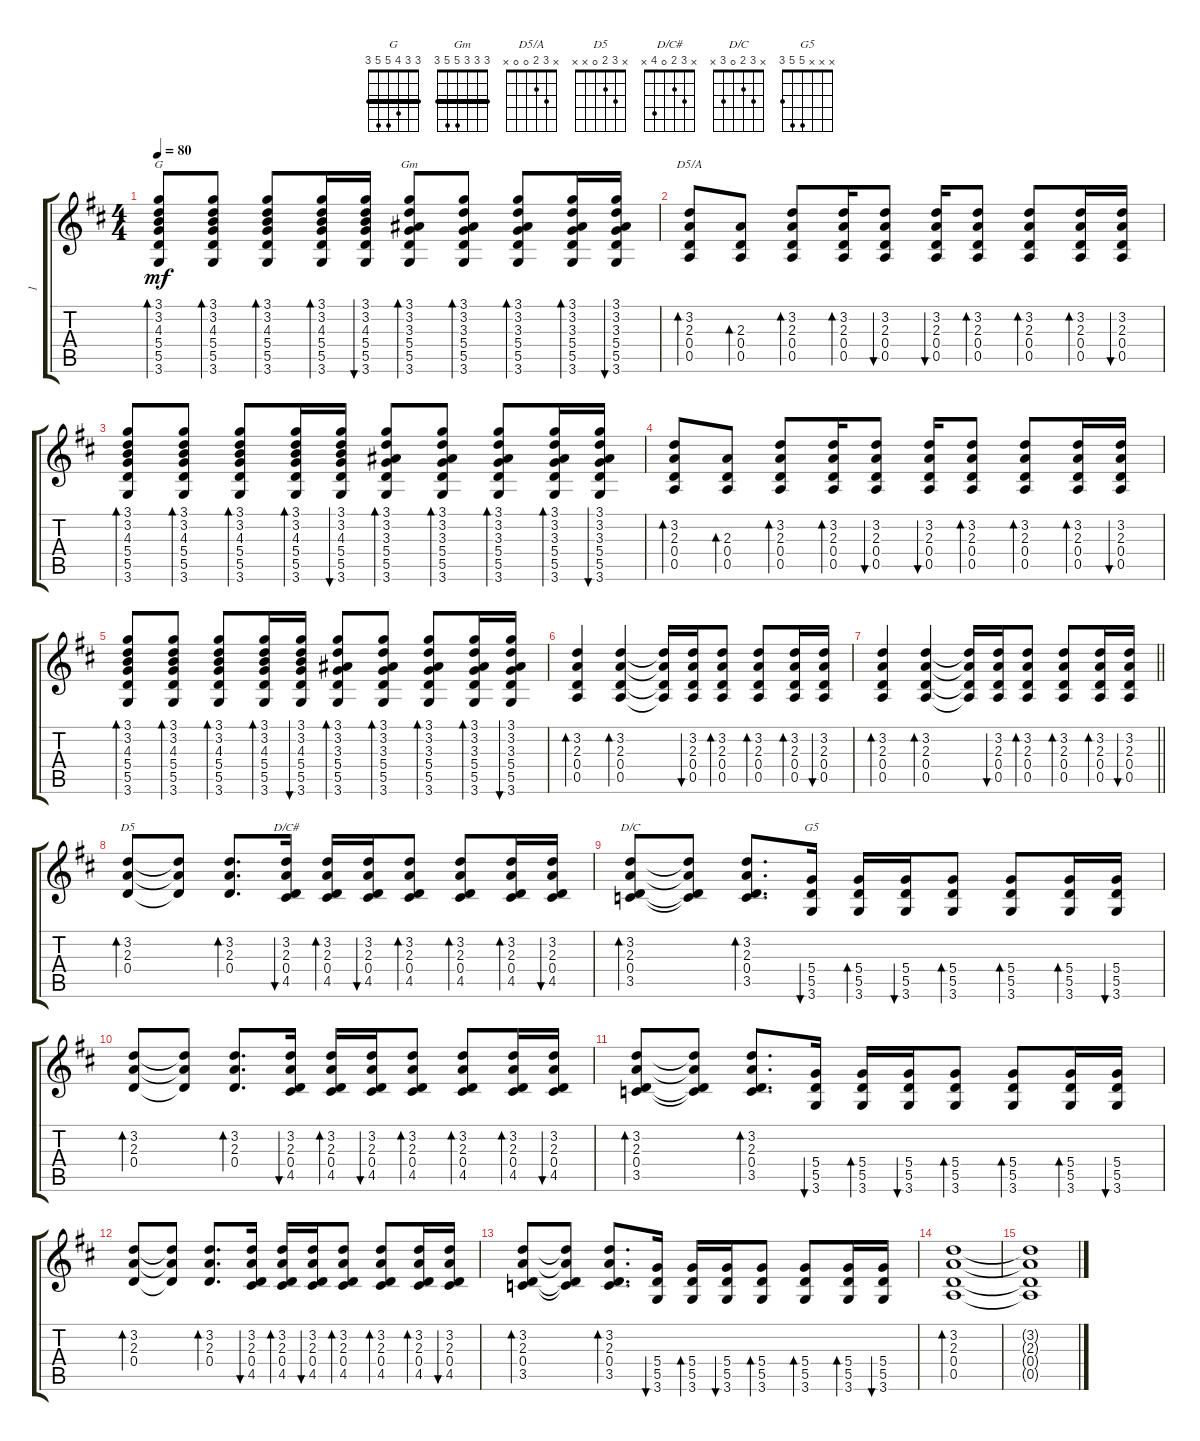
\track ("1" "1") {instrument overdrivenguitar}
\staff {score tabs}
\tuning (E4 B3 G3 D3 A2 E2) {hide}
\chord ("G" 3 3 4 5 5 3) {barre 3}
\chord ("Gm" 3 3 3 5 5 3) {barre 3}
\chord ("D5/A" x 3 2 0 0 x)
\chord ("D5" x 3 2 0 x x)
\chord ("D/C#" x 3 2 0 4 x)
\chord ("D/C" x 3 2 0 3 x)
\chord ("G5" x x x 5 5 3)
\ts (4 4)
\tempo 80
\clef g2
\ks d
(3.1 3.2 4.3 5.4 5.5 3.6).8{bd 30 ch "G" dy mf} (3.1 3.2 4.3 5.4 5.5 3.6).8{bd 30} (3.1 3.2 4.3 5.4 5.5 3.6).8{bd 30} (3.1 3.2 4.3 5.4 5.5 3.6).16{bd 30} (3.1 3.2 4.3 5.4 5.5 3.6).16{bu 30} (3.1 3.2 3.3 5.4 5.5 3.6).8{bd 30 ch "Gm"} (3.1 3.2 3.3 5.4 5.5 3.6).8{bd 30} (3.1 3.2 3.3 5.4 5.5 3.6).8{bd 30} (3.1 3.2 3.3 5.4 5.5 3.6).16{bd 30} (3.1 3.2 3.3 5.4 5.5 3.6).16{bu 30} |
(3.2 2.3 0.4 0.5).8{bd 30 ch "D5/A"} (2.3 0.4 0.5).8{bd 30} (3.2 2.3 0.4 0.5).8{bd 30} (3.2 2.3 0.4 0.5).16{bd 30} (3.2 2.3 0.4 0.5).8{bu 30} (3.2 2.3 0.4 0.5).16{bu 30} (3.2 2.3 0.4 0.5).8{bd 30} (3.2 2.3 0.4 0.5).8{bd 30} (3.2 2.3 0.4 0.5).16{bd 30} (3.2 2.3 0.4 0.5).16{bu 30} |
(3.1 3.2 4.3 5.4 5.5 3.6).8{bd 30} (3.1 3.2 4.3 5.4 5.5 3.6).8{bd 30} (3.1 3.2 4.3 5.4 5.5 3.6).8{bd 30} (3.1 3.2 4.3 5.4 5.5 3.6).16{bd 30} (3.1 3.2 4.3 5.4 5.5 3.6).16{bu 30} (3.1 3.2 3.3 5.4 5.5 3.6).8{bd 30} (3.1 3.2 3.3 5.4 5.5 3.6).8{bd 30} (3.1 3.2 3.3 5.4 5.5 3.6).8{bd 30} (3.1 3.2 3.3 5.4 5.5 3.6).16{bd 30} (3.1 3.2 3.3 5.4 5.5 3.6).16{bu 30} |
(3.2 2.3 0.4 0.5).8{bd 30} (2.3 0.4 0.5).8{bd 30} (3.2 2.3 0.4 0.5).8{bd 30} (3.2 2.3 0.4 0.5).16{bd 30} (3.2 2.3 0.4 0.5).8{bu 30} (3.2 2.3 0.4 0.5).16{bu 30} (3.2 2.3 0.4 0.5).8{bd 30} (3.2 2.3 0.4 0.5).8{bd 30} (3.2 2.3 0.4 0.5).16{bd 30} (3.2 2.3 0.4 0.5).16{bu 30} |
(3.1 3.2 4.3 5.4 5.5 3.6).8{bd 30} (3.1 3.2 4.3 5.4 5.5 3.6).8{bd 30} (3.1 3.2 4.3 5.4 5.5 3.6).8{bd 30} (3.1 3.2 4.3 5.4 5.5 3.6).16{bd 30} (3.1 3.2 4.3 5.4 5.5 3.6).16{bu 30} (3.1 3.2 3.3 5.4 5.5 3.6).8{bd 30} (3.1 3.2 3.3 5.4 5.5 3.6).8{bd 30} (3.1 3.2 3.3 5.4 5.5 3.6).8{bd 30} (3.1 3.2 3.3 5.4 5.5 3.6).16{bd 30} (3.1 3.2 3.3 5.4 5.5 3.6).16{bu 30} |
(3.2 2.3 0.4 0.5).4{bd 30} (3.2 2.3 0.4 0.5).4{bd 30} (3.2{t} 2.3{t} 0.4{t} 0.5{t}).16 (3.2 2.3 0.4 0.5).16{bu 30} (3.2 2.3 0.4 0.5).8{bd 30} (3.2 2.3 0.4 0.5).8{bd 30} (3.2 2.3 0.4 0.5).16{bd 30} (3.2 2.3 0.4 0.5).16{bu 30} |
\barLineRight lightlight
(3.2 2.3 0.4 0.5).4{bd 30} (3.2 2.3 0.4 0.5).4{bd 30} (3.2{t} 2.3{t} 0.4{t} 0.5{t}).16 (3.2 2.3 0.4 0.5).16{bu 30} (3.2 2.3 0.4 0.5).8{bd 30} (3.2 2.3 0.4 0.5).8{bd 30} (3.2 2.3 0.4 0.5).16{bd 30} (3.2 2.3 0.4 0.5).16{bu 30} |
(3.2 2.3 0.4).8{bd 30 ch "D5"} (3.2{t} 2.3{t} 0.4{t}).8 (3.2 2.3 0.4).8{d bd 30} (3.2 2.3 0.4 4.5).16{bu 30 ch "D/C#"} (3.2 2.3 0.4 4.5).16{bd 30} (3.2 2.3 0.4 4.5).16{bu 30} (3.2 2.3 0.4 4.5).8{bd 30} (3.2 2.3 0.4 4.5).8{bd 30} (3.2 2.3 0.4 4.5).16{bd 30} (3.2 2.3 0.4 4.5).16{bu 30} |
(3.2 2.3 0.4 3.5).8{bd 30 ch "D/C"} (3.2{t} 2.3{t} 0.4{t} 3.5{t}).8 (3.2 2.3 0.4 3.5).8{d bd 30} (5.4 5.5 3.6).16{bu 30 ch "G5"} (5.4 5.5 3.6).16{bd 30} (5.4 5.5 3.6).16{bu 30} (5.4 5.5 3.6).8{bd 30} (5.4 5.5 3.6).8{bd 30} (5.4 5.5 3.6).16{bd 30} (5.4 5.5 3.6).16{bu 30} |
(3.2 2.3 0.4).8{bd 30} (3.2{t} 2.3{t} 0.4{t}).8 (3.2 2.3 0.4).8{d bd 30} (3.2 2.3 0.4 4.5).16{bu 30} (3.2 2.3 0.4 4.5).16{bd 30} (3.2 2.3 0.4 4.5).16{bu 30} (3.2 2.3 0.4 4.5).8{bd 30} (3.2 2.3 0.4 4.5).8{bd 30} (3.2 2.3 0.4 4.5).16{bd 30} (3.2 2.3 0.4 4.5).16{bu 30} |
(3.2 2.3 0.4 3.5).8{bd 30} (3.2{t} 2.3{t} 0.4{t} 3.5{t}).8 (3.2 2.3 0.4 3.5).8{d bd 30} (5.4 5.5 3.6).16{bu 30} (5.4 5.5 3.6).16{bd 30} (5.4 5.5 3.6).16{bu 30} (5.4 5.5 3.6).8{bd 30} (5.4 5.5 3.6).8{bd 30} (5.4 5.5 3.6).16{bd 30} (5.4 5.5 3.6).16{bu 30} |
(3.2 2.3 0.4).8{bd 30} (3.2{t} 2.3{t} 0.4{t}).8 (3.2 2.3 0.4).8{d bd 30} (3.2 2.3 0.4 4.5).16{bu 30} (3.2 2.3 0.4 4.5).16{bd 30} (3.2 2.3 0.4 4.5).16{bu 30} (3.2 2.3 0.4 4.5).8{bd 30} (3.2 2.3 0.4 4.5).8{bd 30} (3.2 2.3 0.4 4.5).16{bd 30} (3.2 2.3 0.4 4.5).16{bu 30} |
(3.2 2.3 0.4 3.5).8{bd 30} (3.2{t} 2.3{t} 0.4{t} 3.5{t}).8 (3.2 2.3 0.4 3.5).8{d bd 30} (5.4 5.5 3.6).16{bu 30} (5.4 5.5 3.6).16{bd 30} (5.4 5.5 3.6).16{bu 30} (5.4 5.5 3.6).8{bd 30} (5.4 5.5 3.6).8{bd 30} (5.4 5.5 3.6).16{bd 30} (5.4 5.5 3.6).16{bu 30} |
(3.2 2.3 0.4 0.5).1{bd 30} |
(3.2{t} 2.3{t} 0.4{t} 0.5{t}).1
